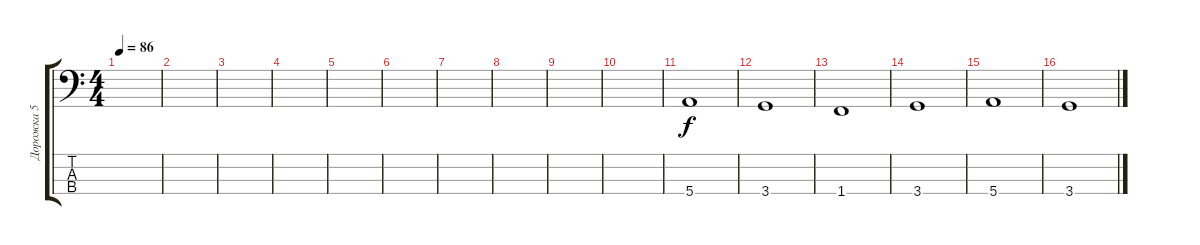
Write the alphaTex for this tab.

\track ("Дорожка 5" "Дорожка 5") {instrument electricbassfinger}
\staff {score tabs}
\tuning (G2 D2 A1 E1) {hide}
\ts (4 4)
\tempo 86
\clef f4
\ks c
|
|
|
|
|
|
|
|
|
|
5.4.1 |
3.4.1 |
1.4.1 |
3.4.1 |
5.4.1 |
3.4.1
